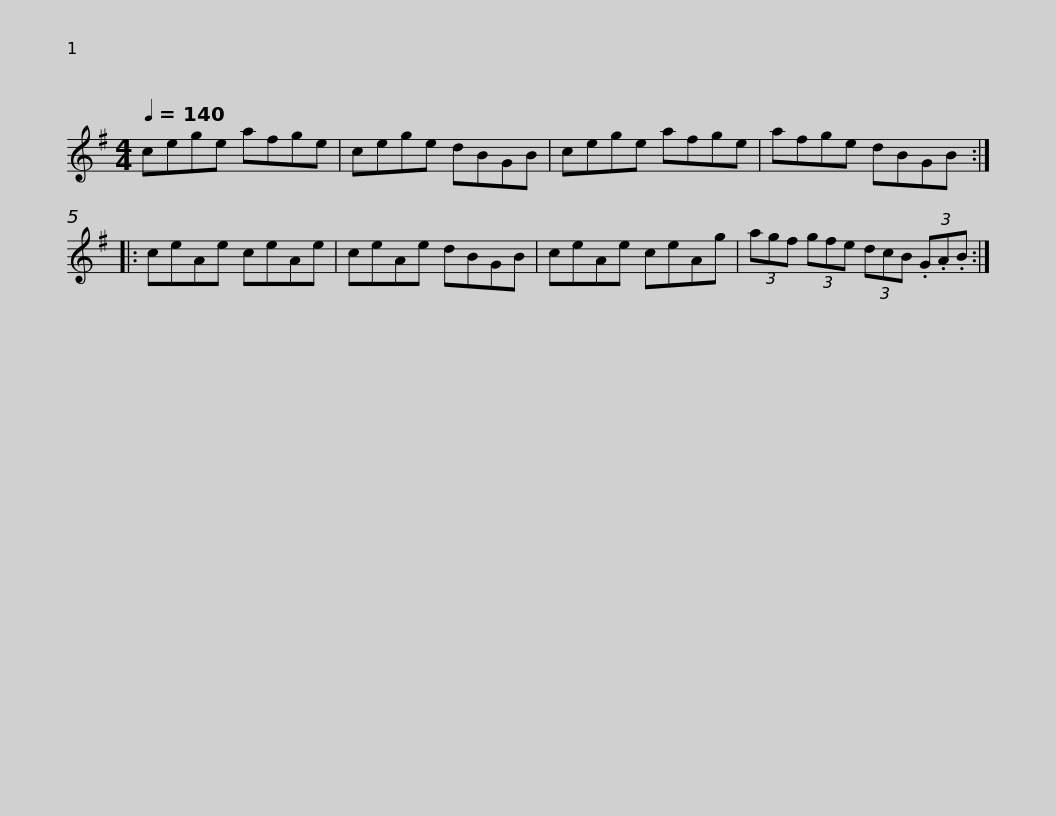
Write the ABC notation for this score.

X:1
L:1/8
Q:1/4=140
M:4/4
I:linebreak $
K:G
V:1 treble
V:1
 cege afge | cege dBGB | cege afge | afge dBGB :: ceAe ceAe |$ %5
 ceAe dBGB | ceAe ceAg | (3agf (3gfe (3dcB (3.G.A.B :| %8
